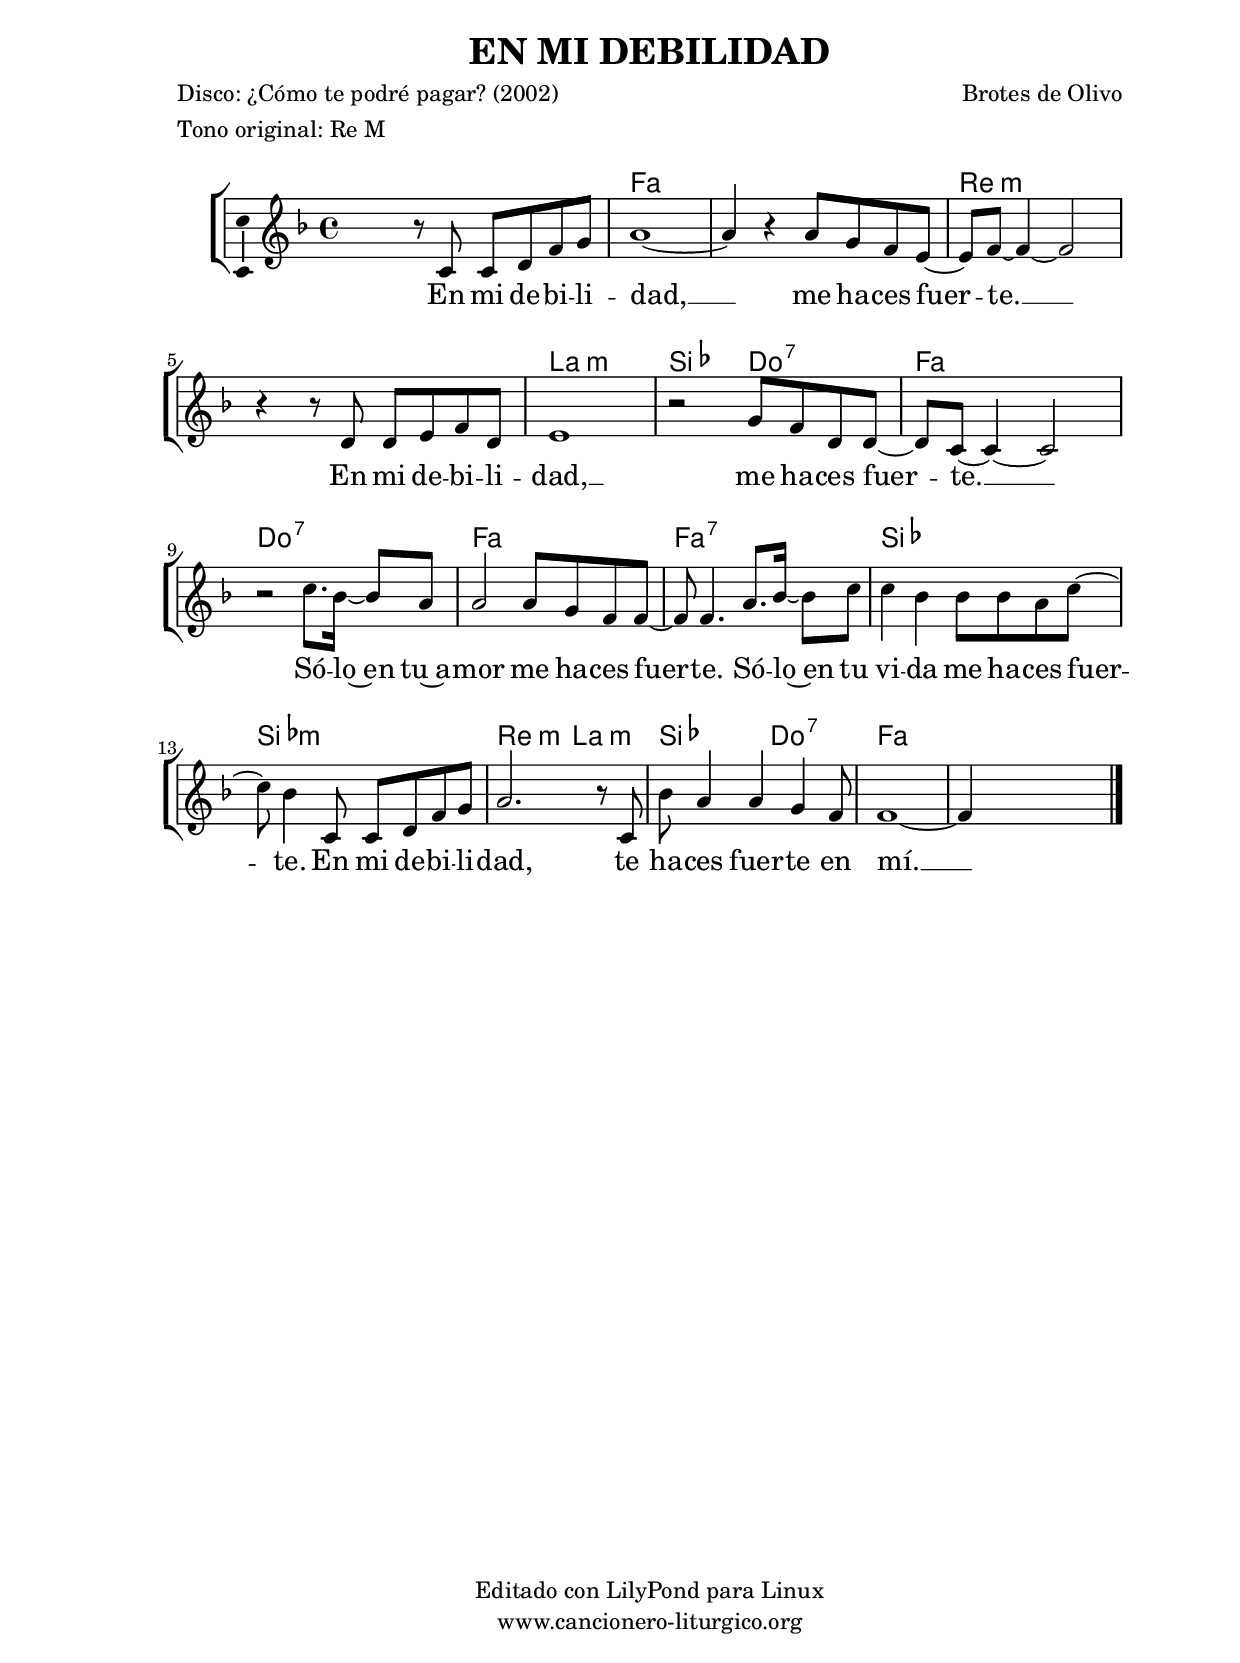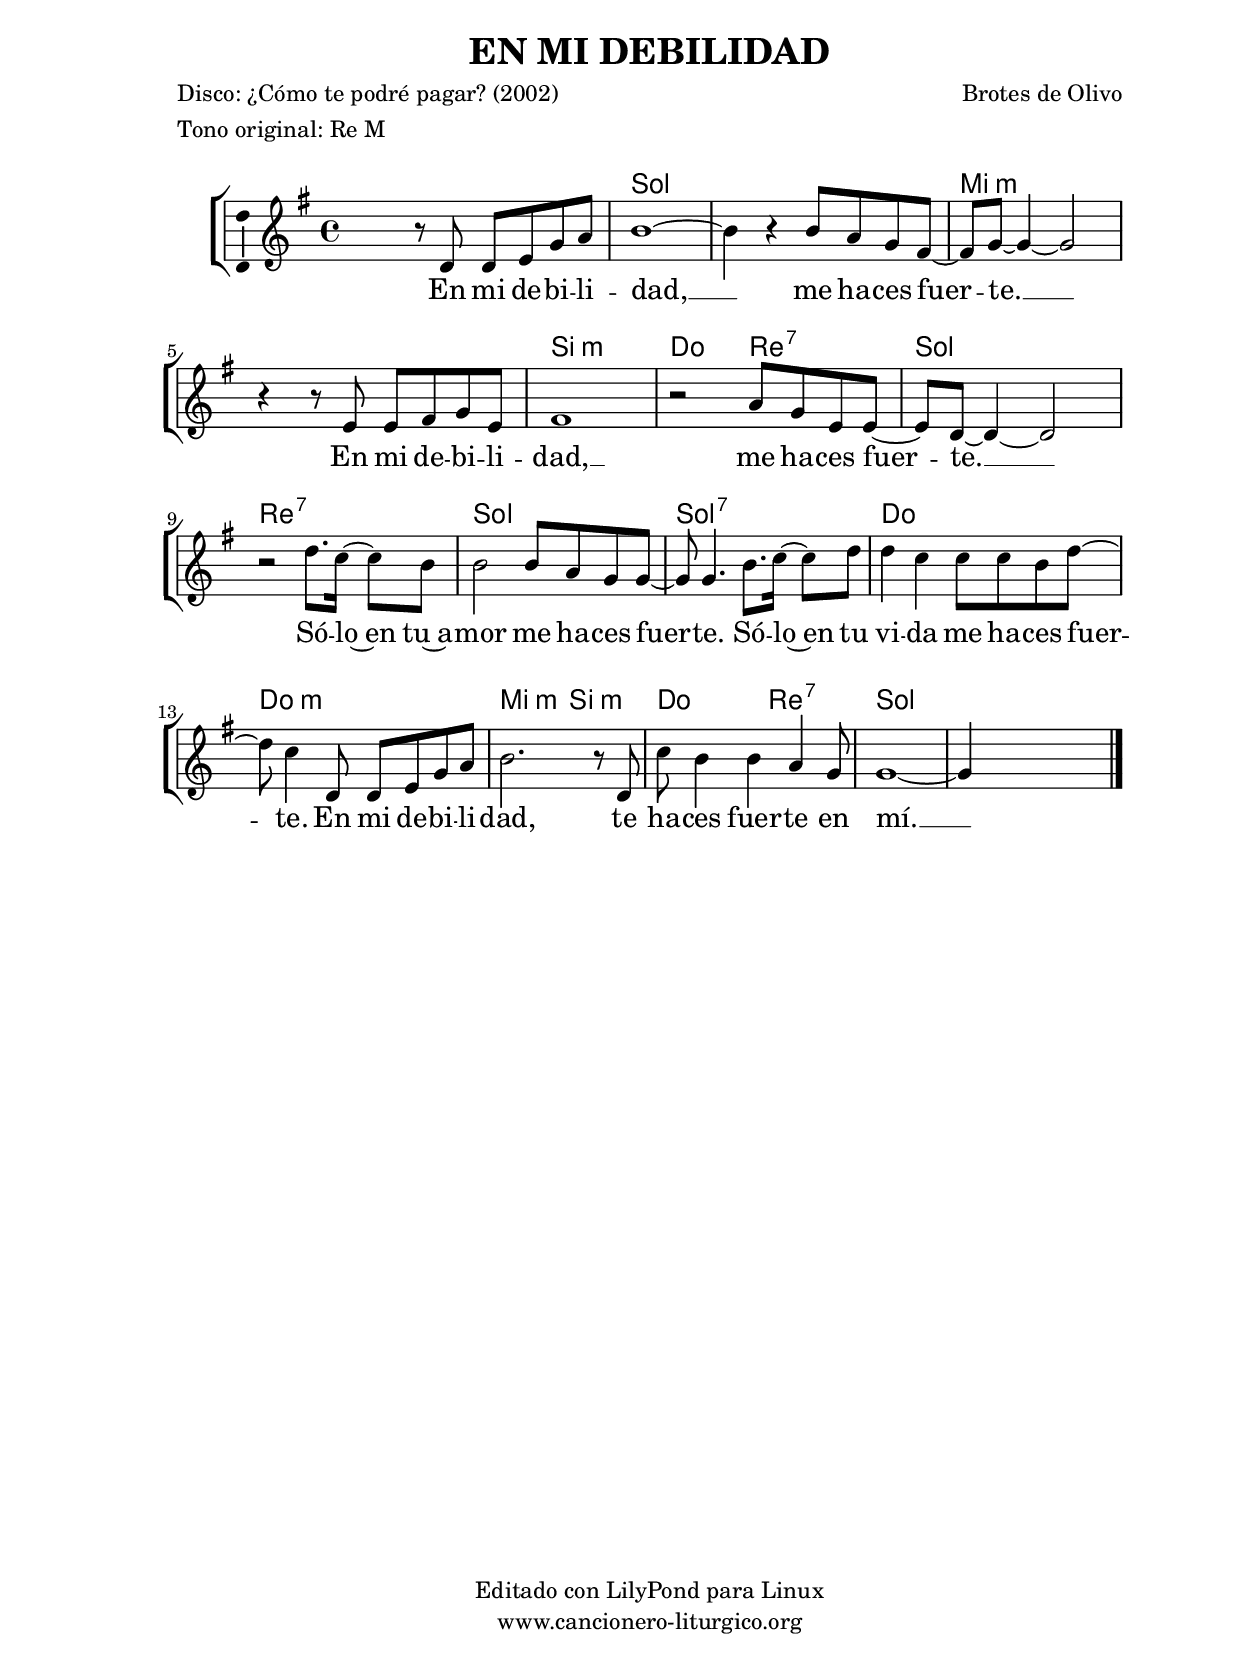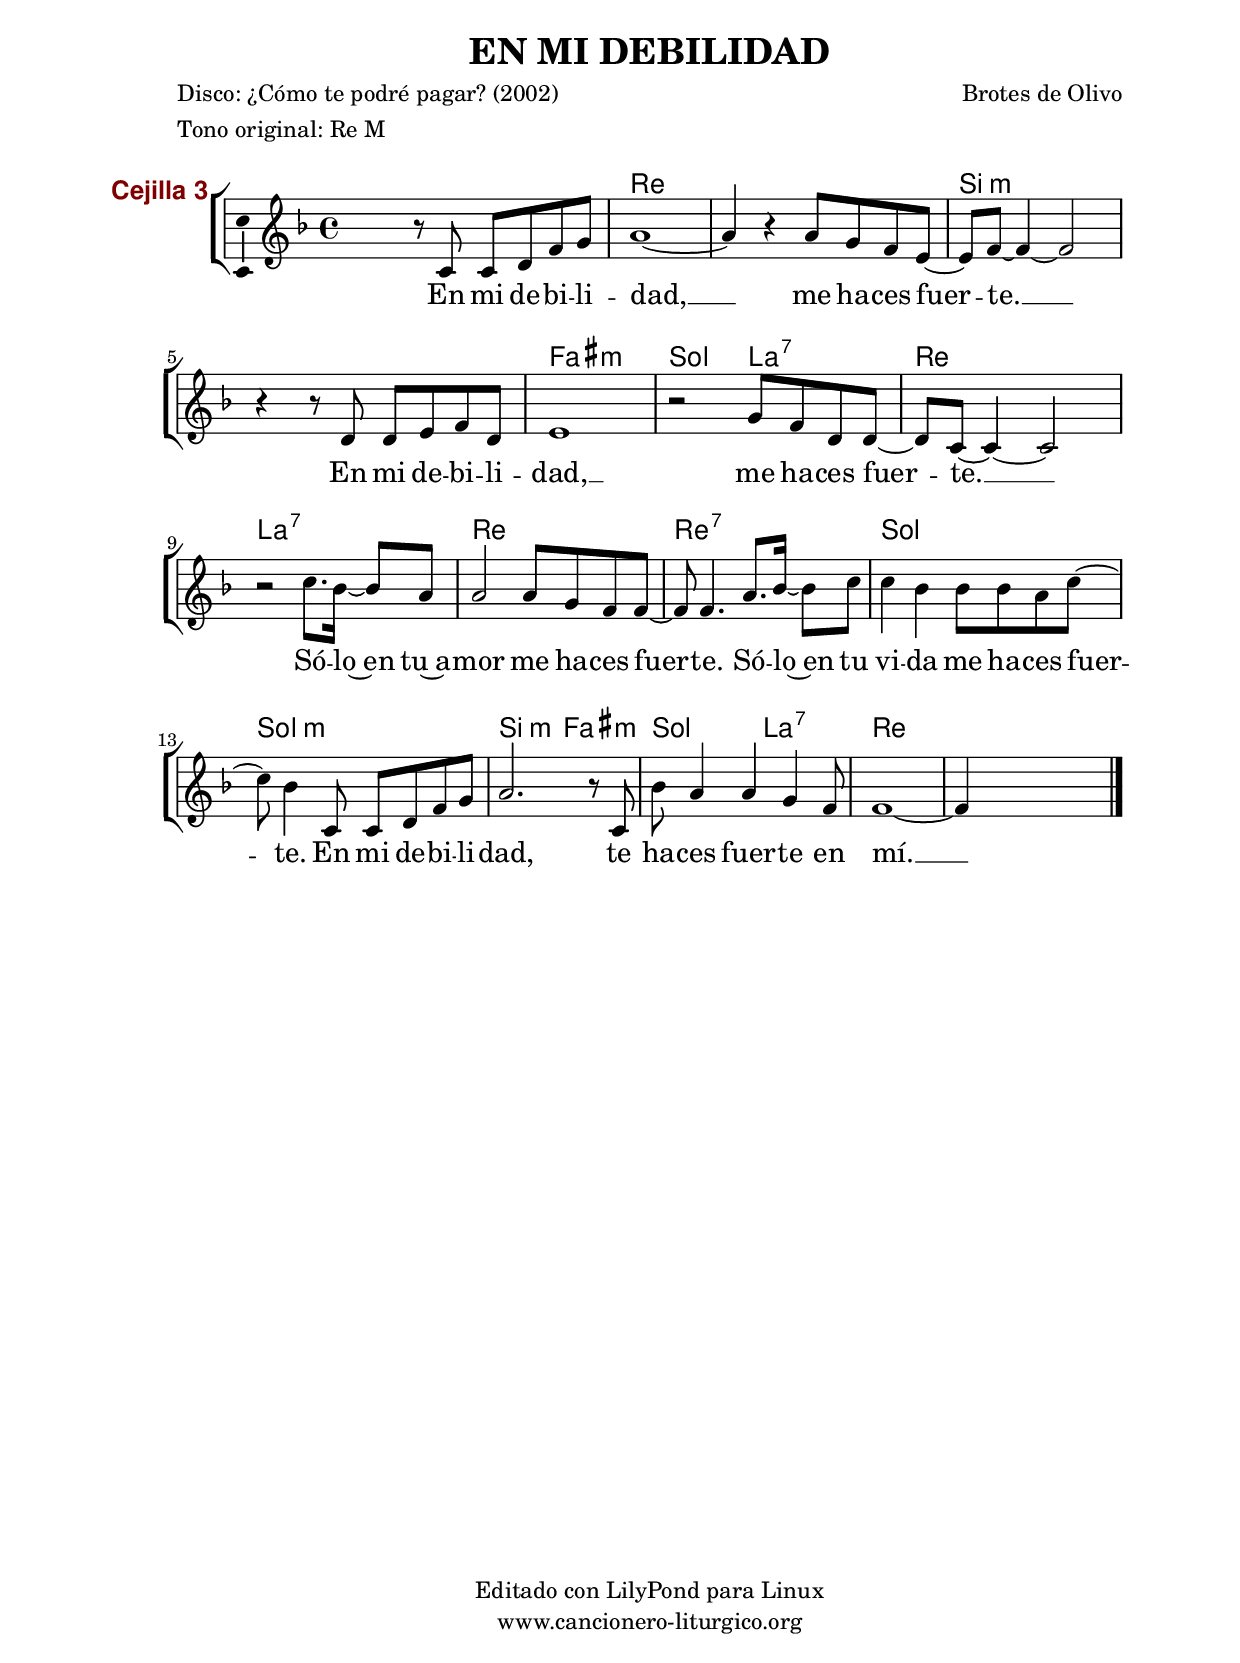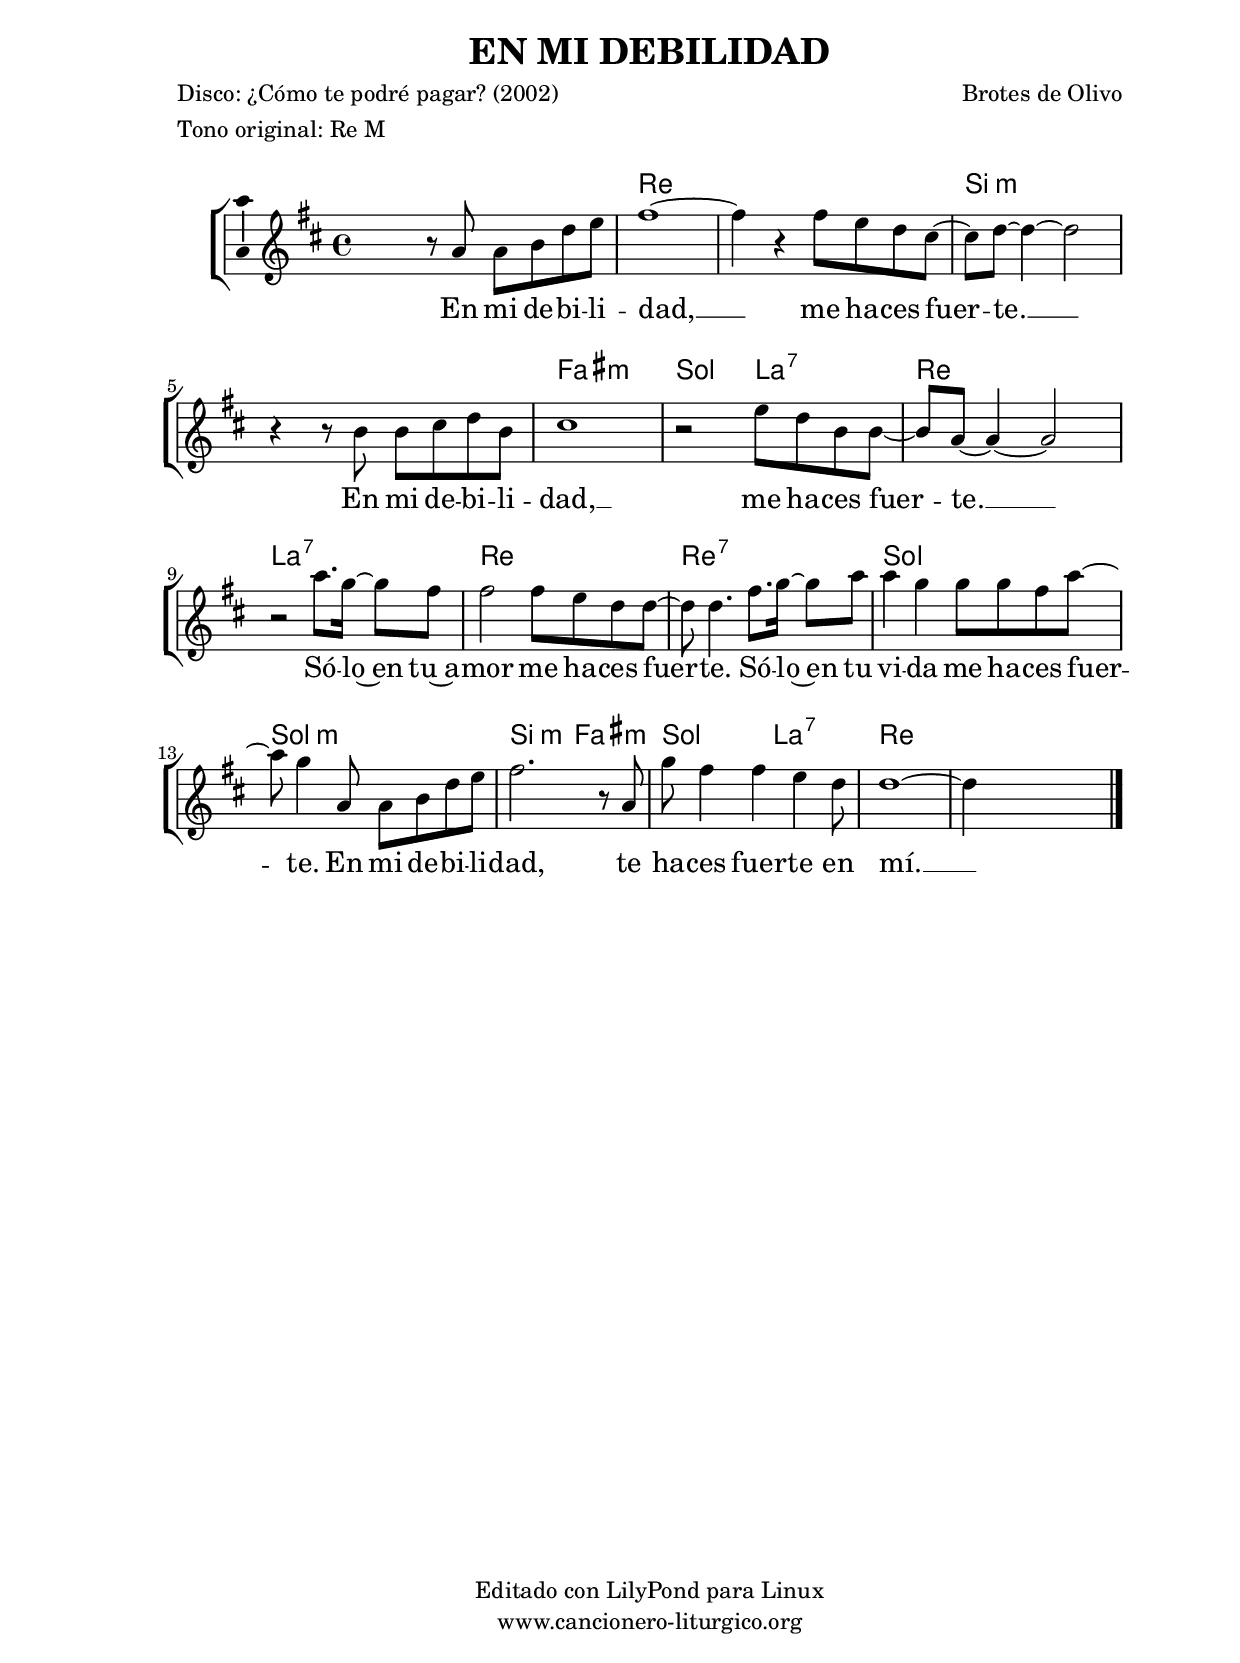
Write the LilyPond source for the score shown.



%versión de lilypond para la que se ha escrito esta partitura:
\version "2.16.0"

	%Tamaño papel
	#(set-default-paper-size "a4")
	%Tamaño partitura
	#(set-global-staff-size 20)
	%No responde al pulsar sobre una nota
	#(ly:set-option 'point-and-click #f)

%parámetros del encabezamiento:
\header {
	title = "EN MI DEBILIDAD"
	subtitle = ""
	composer = "Brotes de Olivo"
	poet = "Disco: ¿Cómo te podré pagar? (2002)"
	meter = "Tono original: Re M"
	arranger = ""
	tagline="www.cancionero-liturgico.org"
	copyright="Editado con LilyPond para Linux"
	tiempo = ""
	usos = "Comunión, Gracias"
	letra = ""
	}

%parámetros asociados al papel:
\paper  {
	oddHeaderMarkup = \markup {\fill-line { \on-the-fly #not-first-page \fromproperty #'header:title \on-the-fly #not-first-page \fromproperty #'header:composer }}
	evenHeaderMarkup = \markup {\fill-line { \fromproperty #'header:composer \fromproperty #'header:title }}
	#(set-paper-size "a4")
	print-page-number = ##f
	first-page-number = 1
	print-first-page-number = ##f
%	head-separation = 3.0 \cm
	top-margin = 2.0 \cm
	bottom-margin = 0.5\cm
%%%	bottom-margin = -3.0\cm
	left-margin = 3.0 \cm
	line-width = 16.0 \cm 
	indent = 8\mm
	interscoreline = 2.\mm
	between-system-space = 15\mm
%	para que las partituras no llenen la hoja:
	ragged-bottom = ##t
%	idem para la última hoja:
	ragged-last-bottom = ##f
%	para que las partituras llenen el ancho del papel:
	ragged-last = ##f
	after-title-space = 2.5 \cm
%page-count=1
%system-count=5

	%Flexible Vertical Spacing
%	markup-markup-spacing =
%	#'((basic-distance . 15) (minimum-distance . 15) (padding . 3))
	markup-system-spacing =
	#'((basic-distance . 15) (minimum-distance . 15) (padding . 3))
	system-system-spacing =
	#'((basic-distance . 15) (minimum-distance . 15) (padding . 3))
	score-system-spacing =
	#'((basic-distance . 15) (minimum-distance . 15) (padding . 5))
%	top-system-spacing = % header
%	#'((basic-distance . 8) (minimum-distance . 0) (padding . 0))
%	top-markup-spacing =
%	#'((basic-distance . 20) (minimum-distance . 20) (padding . 0))
	last-bottom-spacing = % footer
	#'((basic-distance . 5) (minimum-distance . 5) (padding . 0))
%	score-markup-spacing =
%	#'((basic-distance . 16) (minimum-distance . 13) (padding . 0))

	}


%parámetros que afectan a toda la partitura:
global =  {
	%clave de sol (G):
	\clef G
	%armadura:
	\transpose d f
	\key d \major
	\tempo 4=95
	\set Score.tempoHideNote = ##t
	}


acordes = {
	\italianChords
	\chordmode {
	\transpose d f
{

s1
d1 s b:m s fis:m g2 a:7 d1
a:7
d d:7 g g:m b2:m fis:m g a:7 d1

	}
	}
}

melodia = 

	\transpose d f
{
	\relative c'{
	\time 4/4

s4 r8 a8 a b d e
fis1~
fis4 r4 fis8 e d cis~
cis8 d8~d4~d2
r4 r8 b8 b cis d b
cis1
r2 e8 d b b~
b8 a8~a4~a2

\break

r2 a'8. g16~g8 fis8
fis2 fis8 e d d~
d8 d4. fis8. g16~g8 a8
a4 g4 g8 g fis a~
a8 g4 a,8 a b d e
fis2. r8 a,8
g'8 fis4 fis e d8
d1~
d4 s4 s2


\bar "|."
	}
	}


texto = \lyricmode {
En mi de -- bi -- li -- dad, __
me ha -- ces fuer -- te. __
En mi de -- bi -- li -- dad, __
me ha -- ces fuer -- te. __

Só -- lo~en tu~a -- mor me ha -- ces fuer -- te.
Só -- lo~en tu vi -- da me ha -- ces fuer -- te.
En mi de -- bi -- li -- dad, te ha -- ces fuer -- te en mí. __

	}


acordesStaff = \context ChordNames = acordesStaff <<
	\set chordChanges = ##t
	\acordes
	>>


%%%%%%%%%%%%%%%%%%%%%%%%%%%%%%%%%%% CEJILLA %%%%%%%%%%%%%%%%%%%%%%%%%%%%%%%%%%%
acordescejilla = {
%%%	\override ChordNames.ChordName #'font-size = #-1
%%%	\override ChordNames.ChordName #'font-series = #'bold
	\transpose f d {
		\acordes
		}
	}

acordescejillaStaff = \context ChordNames = acordescejillaStaff <<
	\set Staff.instrumentName = \markup \with-color #darkred \larger \bold \sans "Cejilla 3"
	\set chordChanges = ##t
	\acordescejilla
	>>
%%%%%%%%%%%%%%%%%%%%%%%%%%%%%%%%%%% CEJILLA %%%%%%%%%%%%%%%%%%%%%%%%%%%%%%%%%%%


vozStaff = \context Voice = vozStaff
\with {\consists "Ambitus_engraver"}
<<
%	\set Staff.instrumentName = ""
%	\set Staff.shortInstrumentName = ""
%	\set Staff.midiInstrument = #"clarinet"
%	\set Staff.midiInstrument = #"cello"
%	\set Staff.midiInstrument = #"flute"
	\set Staff.midiInstrument = #"electric guitar (jazz)"
%	\set Staff.midiInstrument = #"english horn"
%	\set Staff.midiInstrument = #"violin"
%	\set Staff.midiInstrument = #"glockenspiel"
	\set Staff.midiMinimumVolume = #0.7
	\set Staff.midiMaximumVolume = #0.9
	\global
	\melodia
	>>

textoStaff = \context Lyrics = textoStaff <<
	\lyricsto vozStaff \texto
	>>


\book {
	\score {
		\context ChoirStaff {
			\override StaffGroup.SystemStartBracket #'collapse-height = #1
			\override Score.SystemStartBar #'collapse-height = #1
			<<
			\acordesStaff
			\vozStaff
			\textoStaff
			>>
			}
		\layout {
	    		\context {
				\Lyrics
				\override LyricText #'font-size = #2
				}
	   		 \context {
				\Score
				\override StaffSymbol #'staff-space = #(magstep +3)
				}
			}
		}
	\score {
		\unfoldRepeats
		\context ChoirStaff {
			<<
			\acordesStaff
			\vozStaff
			>>
			}
		\midi {
	  		\context {
	  			\Score
				tempoWholesPerMinute = #(ly:make-moment 70 4)
				}
			}
		}
	}


%Partitura para guitarra
#(define output-suffix "G")
\book {
	\score {
		\context ChoirStaff {
			\override StaffGroup.SystemStartBracket #'collapse-height = #1
			\override Score.SystemStartBar #'collapse-height = #1
			<<
			\acordescejillaStaff
			\vozStaff
			\textoStaff
			>>
			}
		\layout {
%%%%%%%%%%%%%%%%%%%%%%%%%%%%%%%%%%% CEJILLA %%%%%%%%%%%%%%%%%%%%%%%%%%%%%%%%%%%
			\context {
				\ChordNames \consists Instrument_name_engraver
				}
%%%%%%%%%%%%%%%%%%%%%%%%%%%%%%%%%%% CEJILLA %%%%%%%%%%%%%%%%%%%%%%%%%%%%%%%%%%%
	    		\context {
				\Lyrics
				\override LyricText #'font-size = #2
				}
	   		 \context {
				\Score
				\override StaffSymbol #'staff-space = #(magstep +3)
				}
			}
		}
	}


#(define output-suffix "C")
\book {
	\score {
		\context ChoirStaff {
			\override StaffGroup.SystemStartBracket #'collapse-height = #1
			\override Score.SystemStartBar #'collapse-height = #1
\transpose c d
			<<
			\acordesStaff
			\vozStaff
			\textoStaff
			>>
			}
		\layout {
	    		\context {
				\Lyrics
				\override LyricText #'font-size = #2
				}
	   		 \context {
				\Score
				\override StaffSymbol #'staff-space = #(magstep +3)
				}
			}
		}
	}


#(define output-suffix "S")
\book {
	\score {
		\context ChoirStaff {
			\override StaffGroup.SystemStartBracket #'collapse-height = #1
			\override Score.SystemStartBar #'collapse-height = #1
\transpose c a
			<<
			\acordesStaff
			\vozStaff
			\textoStaff
			>>
			}
		\layout {
	    		\context {
				\Lyrics
				\override LyricText #'font-size = #2
				}
	   		 \context {
				\Score
				\override StaffSymbol #'staff-space = #(magstep +3)
				}
			}
		}
	}


